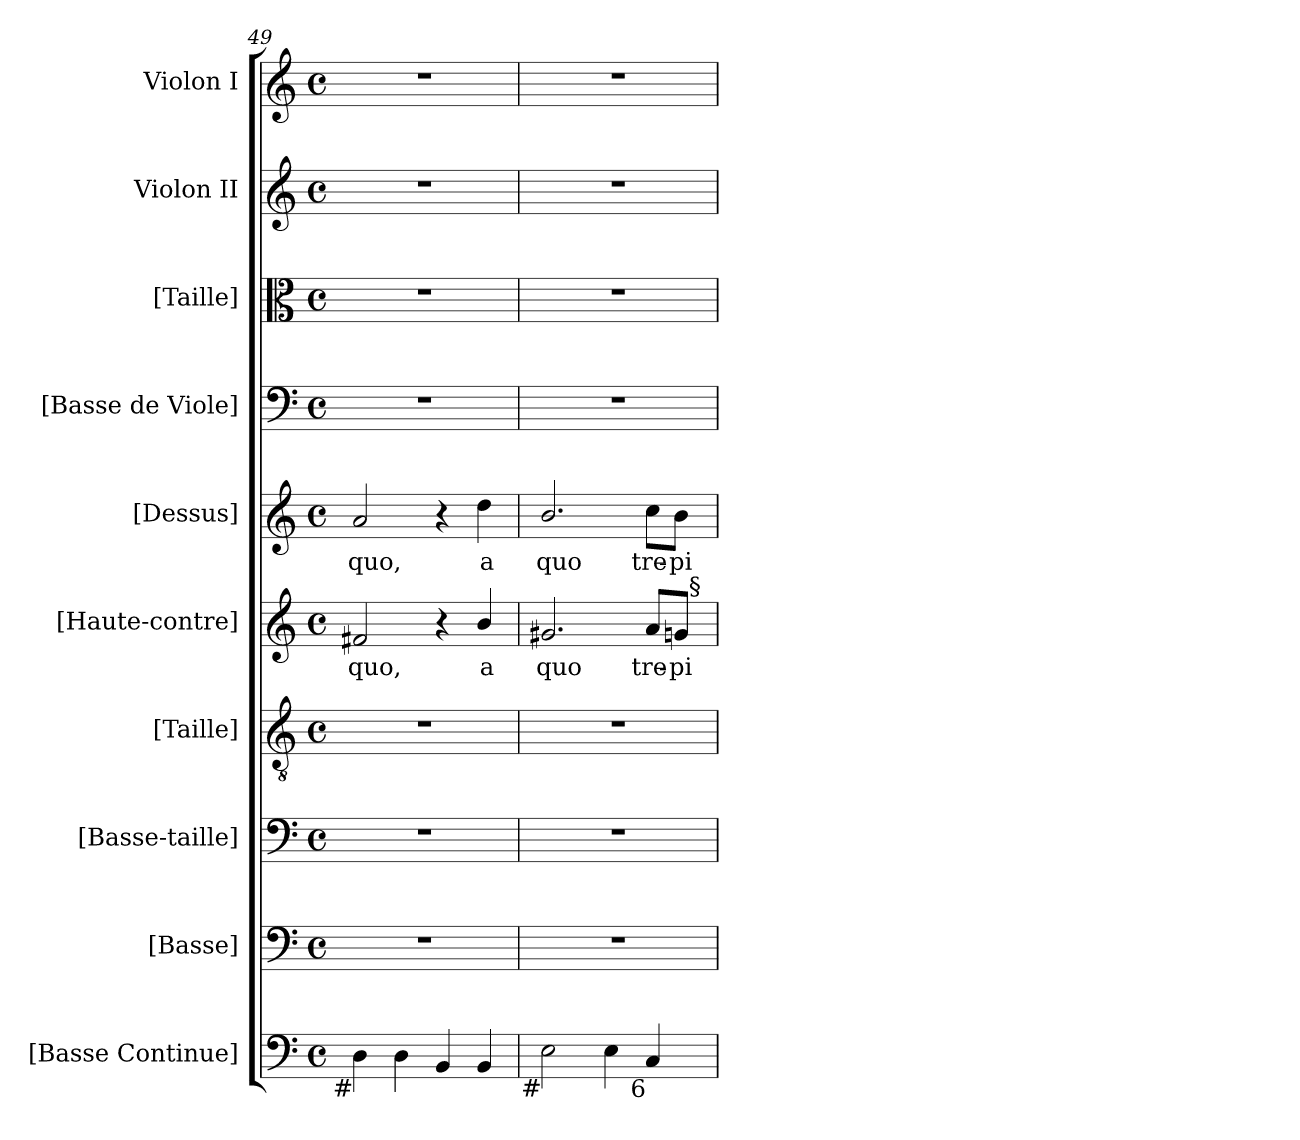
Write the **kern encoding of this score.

**kern	**kern	**kern	**kern	**kern	**text	**kern	**text	**kern	**kern	**kern	**kern
*part10	*part9	*part8	*part7	*part6	*part6	*part5	*part5	*part4	*part3	*part2	*part1
*staff10	*staff9	*staff8	*staff7	*staff6	*staff6	*staff5	*staff5	*staff4	*staff3	*staff2	*staff1
*I"[Basse Continue]	*I"[Basse]	*I"[Basse-taille]	*I"[Taille]	*I"[Haute-contre]	*	*I"[Dessus]	*	*I"[Basse de Viole]	*I"[Taille]	*I"Violon II	*I"Violon I
*I'B.c.	*I'B.	*I'B.t.	*I'T.	*I'H.C.	*	*I'D.	*	*	*	*I'Vln. II	*I'Vln. I
*clefF4	*clefF4	*clefF4	*clefGv2	*clefG2	*	*clefG2	*	*clefF4	*clefC3	*clefG2	*clefG2
*	*	*	*ITrd7c12	*ITrd7c12	*	*	*	*	*	*	*
*k[]	*k[]	*k[]	*k[]	*k[]	*	*k[]	*	*k[]	*k[]	*k[]	*k[]
*M4/4	*M4/4	*M4/4	*M4/4	*M4/4	*	*M4/4	*	*M4/4	*M4/4	*M4/4	*M4/4
*met(c)	*met(c)	*met(c)	*met(c)	*met(c)	*	*met(c)	*	*met(c)	*met(c)	*met(c)	*met(c)
=49	=49	=49	=49	=49	=49	=49	=49	=49	=49	=49	=49
!	!	!	!	!	!LO:LY:b:color=#000000	!	!	!	!	!	!
!LO:TX:b:rj:t=#	!	!	!	!	!	!	!	!	!	!	!
!	!	!	!	!	!	!	!LO:LY:b:color=#000000	!	!	!	!
4Di\	1r	1r	1r	2F#Xi/	quo,	2ai/	quo,	1r	1r	1r	1r
4Di\	.	.	.	.	.	.	.	.	.	.	.
4BBi/	.	.	.	4r	.	4r	.	.	.	.	.
!	!	!	!	!	!LO:LY:b:color=#000000	!	!	!	!	!	!
!	!	!	!	!	!	!	!LO:LY:b:color=#000000	!	!	!	!
4BBi/	.	.	.	4Bi/	a	4ddi\	a	.	.	.	.
!!LO:LB:g=z
=50	=50	=50	=50	=50	=50	=50	=50	=50	=50	=50	=50
!	!	!	!	!	!LO:LY:b:color=#000000	!	!	!	!	!	!
!LO:TX:b:rj:t=#	!	!	!	!	!	!	!	!	!	!	!
!	!	!	!	!	!	!	!LO:LY:b:color=#000000	!	!	!	!
*	*	*	*	*^	*	*	*	*	*	*	*
2Ei\	1r	1r	1r	2.G#Xi/	2ryy	quo	2.bi/	quo	1r	1r	1r	1r
4Ei\	.	.	.	.	4ryy	.	.	.	.	.	.	.
!	!	!	!	!	!	!LO:LY:b:color=#000000	!	!	!	!	!	!
!LO:TX:b:rj:t=6	!	!	!	!	!	!	!	!	!	!	!	!
!	!	!	!	!	!	!	!	!LO:LY:b:color=#000000	!	!	!	!
4Ci/	.	.	.	8Ai/L	8ryy	tre-	8cci\L	tre-	.	.	.	.
!	!	!	!	!	!	!LO:LY:b:color=#000000	!	!	!	!	!	!
!	!	!	!	!	!	!	!	!LO:LY:b:color=#000000	!	!	!	!
.	.	.	.	8Gi/J	32ryy	-pi-	8bi\J	-pi-	.	.	.	.
.	.	.	.	.	256ryy	.	.	.	.	.	.	.
!	!	!	!	!	!LO:TX:a:t=§	!	!	!	!	!	!	!
.	.	.	.	.	16ryy	.	.	.	.	.	.	.
.	.	.	.	.	64..ryy	.	.	.	.	.	.	.
*	*	*	*	*v	*v	*	*	*	*	*	*	*
=	=	=	=	=	=	=	=	=	=	=	=
*-	*-	*-	*-	*-	*-	*-	*-	*-	*-	*-	*-
